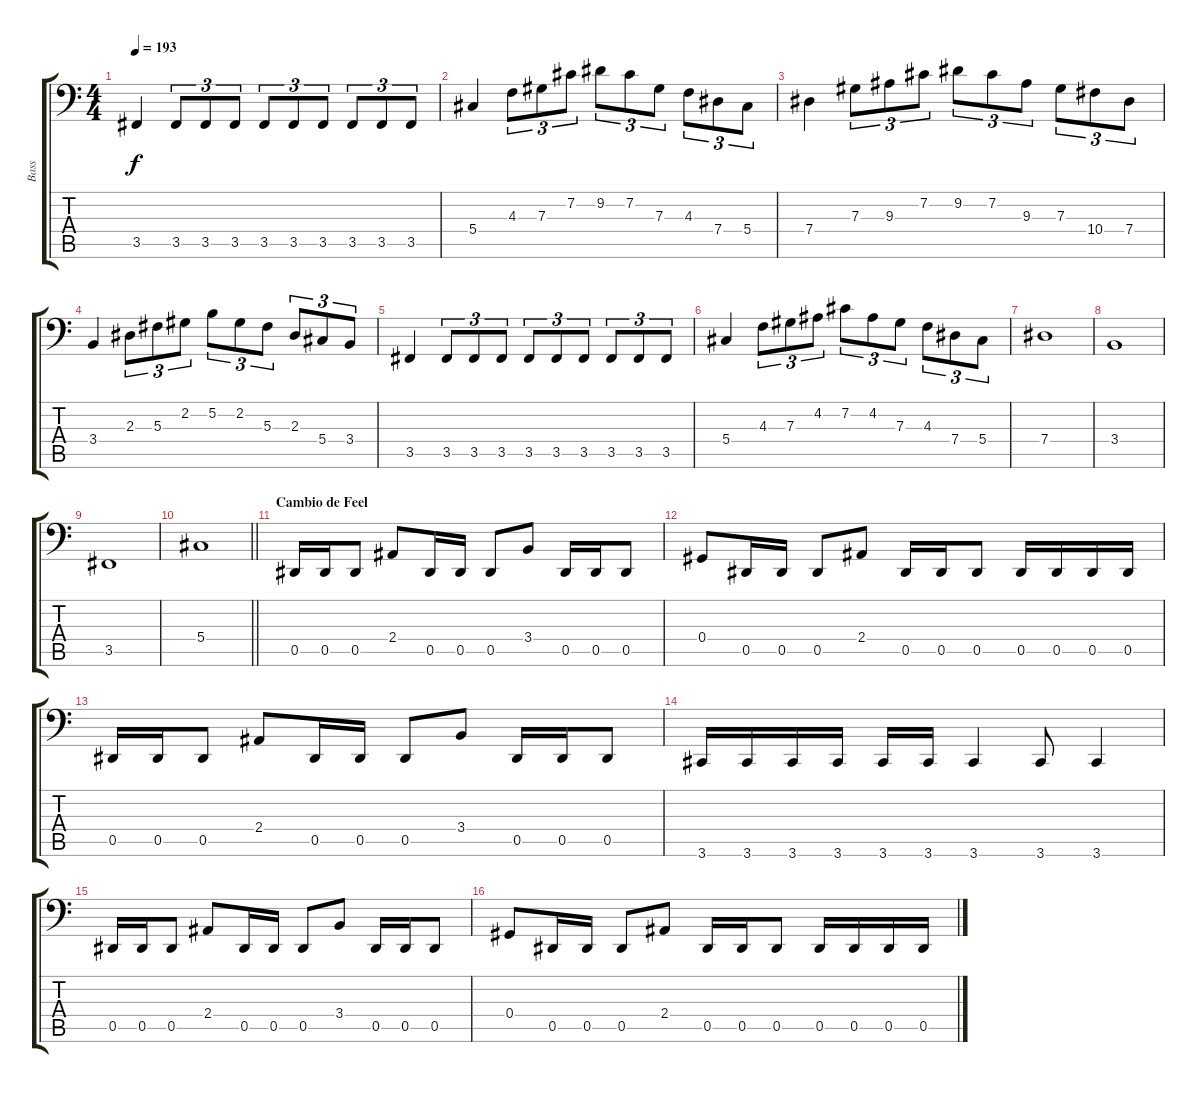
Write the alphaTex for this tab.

\track ("Bass" "Bass") {instrument electricbassfinger}
\staff {score tabs}
\tuning (B2 Gb2 Db2 Ab1 Eb1 Bb0) {hide}
\ts (4 4)
\tempo 193
\clef f4
\ks c
3.5.4{dy f} 3.5.8{tu (3 2)} 3.5.8{tu (3 2)} 3.5.8{tu (3 2)} 3.5.8{tu (3 2)} 3.5.8{tu (3 2)} 3.5.8{tu (3 2)} 3.5.8{tu (3 2)} 3.5.8{tu (3 2)} 3.5.8{tu (3 2)} |
5.4.4 4.3.8{tu (3 2)} 7.3.8{tu (3 2)} 7.2.8{tu (3 2)} 9.2.8{tu (3 2)} 7.2.8{tu (3 2)} 7.3.8{tu (3 2)} 4.3.8{tu (3 2)} 7.4.8{tu (3 2)} 5.4.8{tu (3 2)} |
7.4.4 7.3.8{tu (3 2)} 9.3.8{tu (3 2)} 7.2.8{tu (3 2)} 9.2.8{tu (3 2)} 7.2.8{tu (3 2)} 9.3.8{tu (3 2)} 7.3.8{tu (3 2)} 10.4.8{tu (3 2)} 7.4.8{tu (3 2)} |
3.4.4 2.3.8{tu (3 2)} 5.3.8{tu (3 2)} 2.2.8{tu (3 2)} 5.2.8{tu (3 2)} 2.2.8{tu (3 2)} 5.3.8{tu (3 2)} 2.3.8{tu (3 2)} 5.4.8{tu (3 2)} 3.4.8{tu (3 2)} |
3.5.4 3.5.8{tu (3 2)} 3.5.8{tu (3 2)} 3.5.8{tu (3 2)} 3.5.8{tu (3 2)} 3.5.8{tu (3 2)} 3.5.8{tu (3 2)} 3.5.8{tu (3 2)} 3.5.8{tu (3 2)} 3.5.8{tu (3 2)} |
5.4.4 4.3.8{tu (3 2)} 7.3.8{tu (3 2)} 4.2.8{tu (3 2)} 7.2.8{tu (3 2)} 4.2.8{tu (3 2)} 7.3.8{tu (3 2)} 4.3.8{tu (3 2)} 7.4.8{tu (3 2)} 5.4.8{tu (3 2)} |
7.4.1 |
3.4.1 |
3.5.1 |
\barLineRight lightlight
5.4.1 |
\section ("" "Cambio de Feel")
0.5.16 0.5.16 0.5.8 2.4.8 0.5.16 0.5.16 0.5.8 3.4.8 0.5.16 0.5.16 0.5.8 |
0.4.8 0.5.16 0.5.16 0.5.8 2.4.8 0.5.16 0.5.16 0.5.8 0.5.16 0.5.16 0.5.16 0.5.16 |
0.5.16 0.5.16 0.5.8 2.4.8 0.5.16 0.5.16 0.5.8 3.4.8 0.5.16 0.5.16 0.5.8 |
3.6.16 3.6.16 3.6.16 3.6.16 3.6.16 3.6.16 3.6.4 3.6.8 3.6.4 |
0.5.16 0.5.16 0.5.8 2.4.8 0.5.16 0.5.16 0.5.8 3.4.8 0.5.16 0.5.16 0.5.8 |
0.4.8 0.5.16 0.5.16 0.5.8 2.4.8 0.5.16 0.5.16 0.5.8 0.5.16 0.5.16 0.5.16 0.5.16
